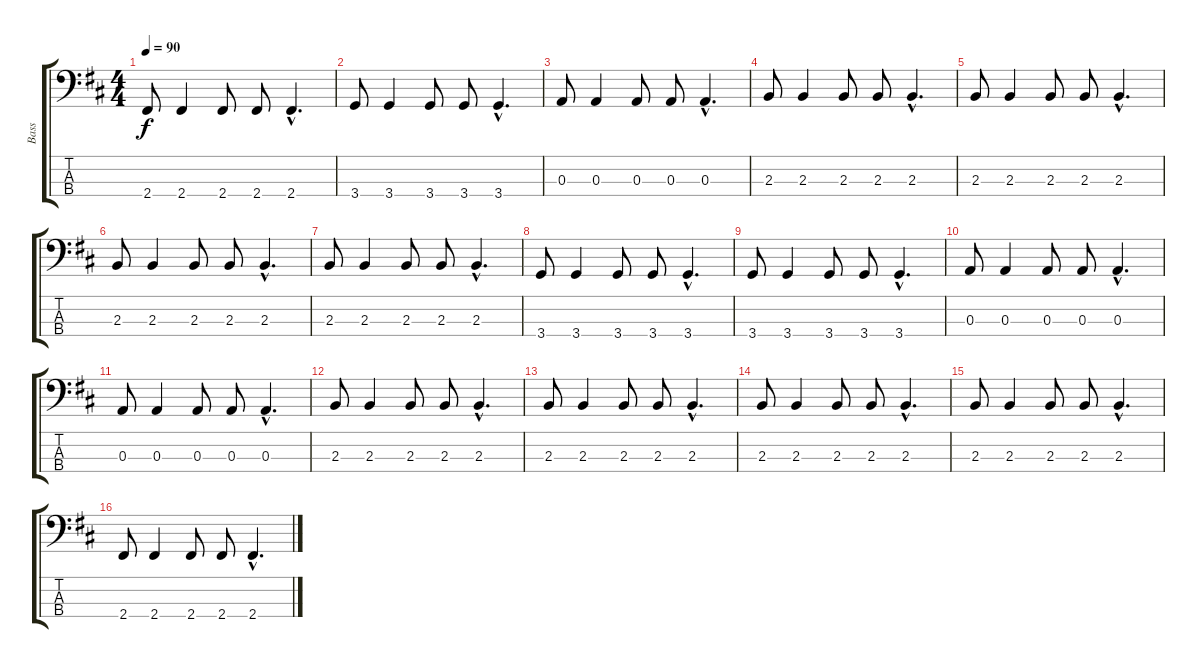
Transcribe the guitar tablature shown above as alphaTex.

\track ("Bass" "Bass") {instrument fretlessbass}
\staff {score tabs}
\tuning (G2 D2 A1 E1) {hide}
\ts (4 4)
\tempo 90
\clef f4
\ks d
2.4.8{dy f} 2.4.4 2.4.8 2.4.8 2.4{hac}.4{d} |
3.4.8 3.4.4 3.4.8 3.4.8 3.4{hac}.4{d} |
0.3.8 0.3.4 0.3.8 0.3.8 0.3{hac}.4{d} |
2.3.8 2.3.4 2.3.8 2.3.8 2.3{hac}.4{d} |
2.3.8 2.3.4 2.3.8 2.3.8 2.3{hac}.4{d} |
2.3.8 2.3.4 2.3.8 2.3.8 2.3{hac}.4{d} |
2.3.8 2.3.4 2.3.8 2.3.8 2.3{hac}.4{d} |
3.4.8 3.4.4 3.4.8 3.4.8 3.4{hac}.4{d} |
3.4.8 3.4.4 3.4.8 3.4.8 3.4{hac}.4{d} |
0.3.8 0.3.4 0.3.8 0.3.8 0.3{hac}.4{d} |
0.3.8 0.3.4 0.3.8 0.3.8 0.3{hac}.4{d} |
2.3.8 2.3.4 2.3.8 2.3.8 2.3{hac}.4{d} |
2.3.8 2.3.4 2.3.8 2.3.8 2.3{hac}.4{d} |
2.3.8 2.3.4 2.3.8 2.3.8 2.3{hac}.4{d} |
2.3.8 2.3.4 2.3.8 2.3.8 2.3{hac}.4{d} |
2.4.8 2.4.4 2.4.8 2.4.8 2.4{hac}.4{d}
